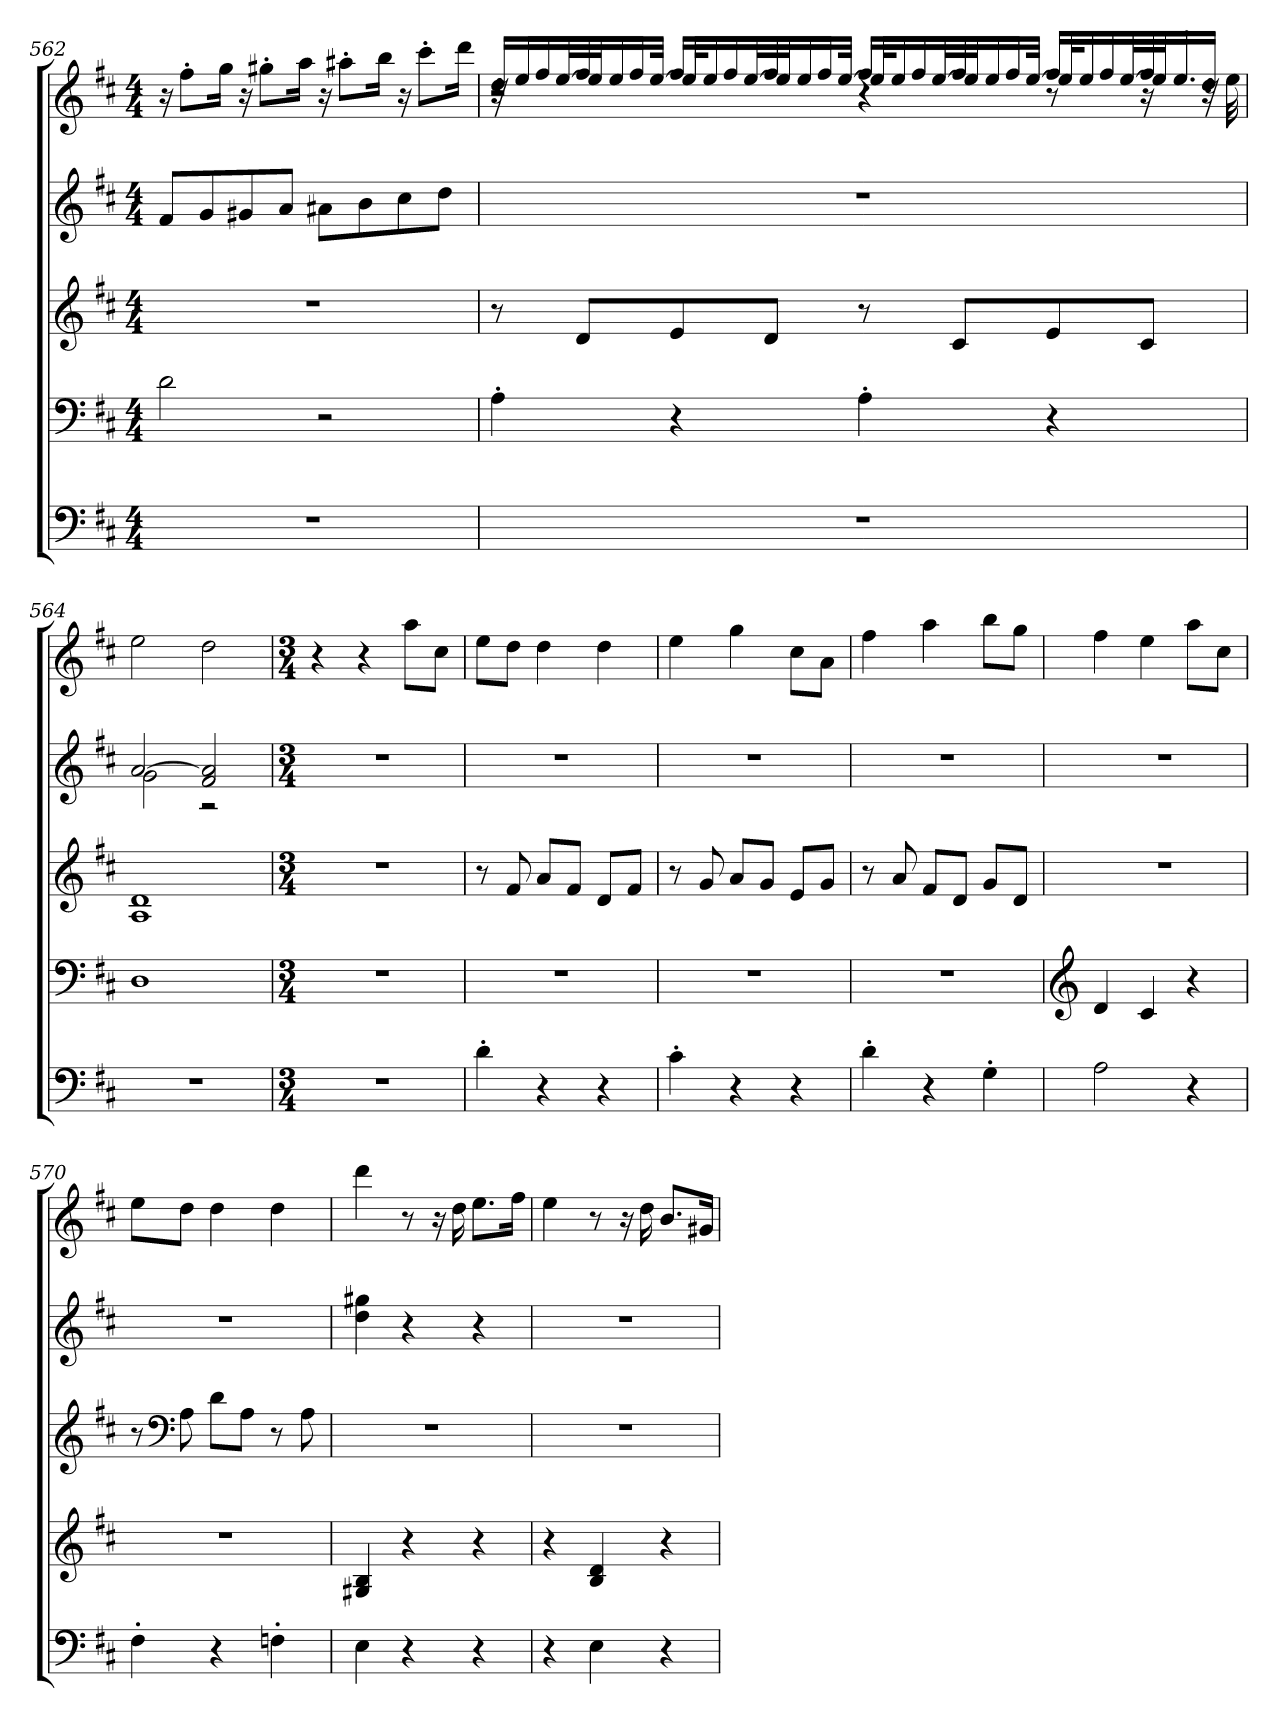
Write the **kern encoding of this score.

**kern	**kern	**kern	**kern	**kern
*part5	*part4	*part3	*part2	*part1
*staff5	*staff4	*staff3	*staff2	*staff1
*clefF4	*clefF4	*clefG2	*clefG2	*clefG2
*k[f#c#]	*k[f#c#]	*k[f#c#]	*k[f#c#]	*k[f#c#]
*M4/4	*M4/4	*M4/4	*M4/4	*M4/4
*MM71	*MM71	*MM71	*MM71	*MM71
=562	=562	=562	=562	=562
1r	2d\	1r	8f#/L	16r
.	.	.	.	8ff#'\L
.	.	.	8g/	.
.	.	.	.	16gg\Jk
.	.	.	8g#X/	16r
.	.	.	.	8gg#X'\L
.	.	.	8a/J	.
.	.	.	.	16aa\Jk
.	2r	.	8a#X\L	16r
.	.	.	.	8aa#X'\L
.	.	.	8b\	.
.	.	.	.	16bb\Jk
.	.	.	8cc#\	16r
.	.	.	.	8ccc#'\L
.	.	.	8dd\J	.
*	*	*	*	*MM42
.	.	.	.	16ddd\Jk
!!LO:PB:g=z
=563	=563	=563	=563	=563
*	*	*	*	*MM73
*	*	*	*	*^
*	*	*	*	*	*^
1r	4A'\	8r	1r	16dd/LL	2r	32r
.	.	.	.	.	.	16ee/LL
.	.	.	.	16ff#/	.	.
.	.	.	.	.	.	[32ee/L
.	.	8d/L	.	16ff#/	.	32ee/J]
.	.	.	.	.	.	16ee/
.	.	.	.	16ff#/JJ	.	.
.	.	.	.	.	.	[32ee/JJk
.	4r	8e/	.	16ff#/LL	.	32ee/KLL]
.	.	.	.	.	.	16ee/
.	.	.	.	16ff#/	.	.
.	.	.	.	.	.	[32ee/L
.	.	8d/J	.	16ff#/	.	32ee/J]
.	.	.	.	.	.	16ee/
.	.	.	.	16ff#/JJ	.	.
.	.	.	.	.	.	[32ee/JJk
.	4A'\	8r	.	16ff#/LL	4r	32ee/KLL]
.	.	.	.	.	.	16ee/
.	.	.	.	16ff#/	.	.
.	.	.	.	.	.	[32ee/L
.	.	8c#/L	.	16ff#/	.	32ee/J]
.	.	.	.	.	.	16ee/
.	.	.	.	16ff#/JJ	.	.
.	.	.	.	.	.	[32ee/JJk
.	4r	8e/	.	16ff#/LL	8r	32ee/KLL]
.	.	.	.	.	.	16ee/
.	.	.	.	16ff#/	.	.
.	.	.	.	.	.	[32ee/L
.	.	8c#/J	.	16ff#/	16r	32ee/J]
.	.	.	.	.	.	16.ee'/JJ
*	*	*	*	*MM65	*	*
.	.	.	.	16dd/JJ	32r	.
.	.	.	.	.	32ee\	.
*	*	*	*	*v	*v	*v
!!LO:LB:g=z
=564	=564	=564	=564	=564
*	*	*	*	*MM54
*	*	*	*^	*
1r	1D	1A 1d	[2a/	2g\	2ee\
*	*	*	*	*	*MM53
.	.	.	2f#/ 2a/]	2r	2dd\
*	*	*	*v	*v	*
=565	=565	=565	=565	=565
*M3/4	*M3/4	*M3/4	*M3/4	*M3/4
*	*	*	*	*MM105
2.r	2.r	2.r	2.r	4r
.	.	.	.	4r
*	*	*	*	*MM150
.	.	.	.	8aa\L
.	.	.	.	8cc#\J
=566	=566	=566	=566	=566
4d'\	2.r	8r	2.r	8ee\L
.	.	8f#/	.	8dd\J
4r	.	8a/L	.	4dd\
.	.	8f#/J	.	.
4r	.	8d/L	.	4dd\
.	.	8f#/J	.	.
=567	=567	=567	=567	=567
4c#'\	2.r	8r	2.r	4ee\
.	.	8g/	.	.
4r	.	8a/L	.	4gg\
.	.	8g/J	.	.
4r	.	8e/L	.	8cc#\L
.	.	8g/J	.	8a\J
=568	=568	=568	=568	=568
4d'\	2.r	8r	2.r	4ff#\
.	.	8a/	.	.
4r	.	8f#/L	.	4aa\
.	.	8d/J	.	.
4G'\	.	8g/L	.	8bb\L
.	.	8d/J	.	8gg\J
=569	=569	=569	=569	=569
*	*clefG2	*	*	*
2A\	4d/	2.r	2.r	4ff#\
.	4c#/	.	.	4ee\
*	*	*	*	*MM150
4r	4r	.	.	8aa\L
.	.	.	.	8cc#\J
!!LO:PB:g=z
=570	=570	=570	=570	=570
4F#'\	2.r	8r	2.r	8ee\L
*	*	*clefF4	*	*
.	.	8A\	.	8dd\J
4r	.	8d\L	.	4dd\
.	.	8A\J	.	.
4Fn'\	.	8r	.	4dd\
.	.	8A\	.	.
=571	=571	=571	=571	=571
4E\	4G#X/ 4B/	2.r	4dd\ 4gg#X\	4ddd\
4r	4r	.	4r	8r
.	.	.	.	16r
.	.	.	.	16dd\
4r	4r	.	4r	8.ee\L
.	.	.	.	16ff#\Jk
=572	=572	=572	=572	=572
4r	4r	2.r	2.r	4ee\
4E\	4B/ 4d/	.	.	8r
.	.	.	.	16r
.	.	.	.	16dd\
4r	4r	.	.	8.b/L
.	.	.	.	16g#X/Jk
=	=	=	=	=
*-	*-	*-	*-	*-
